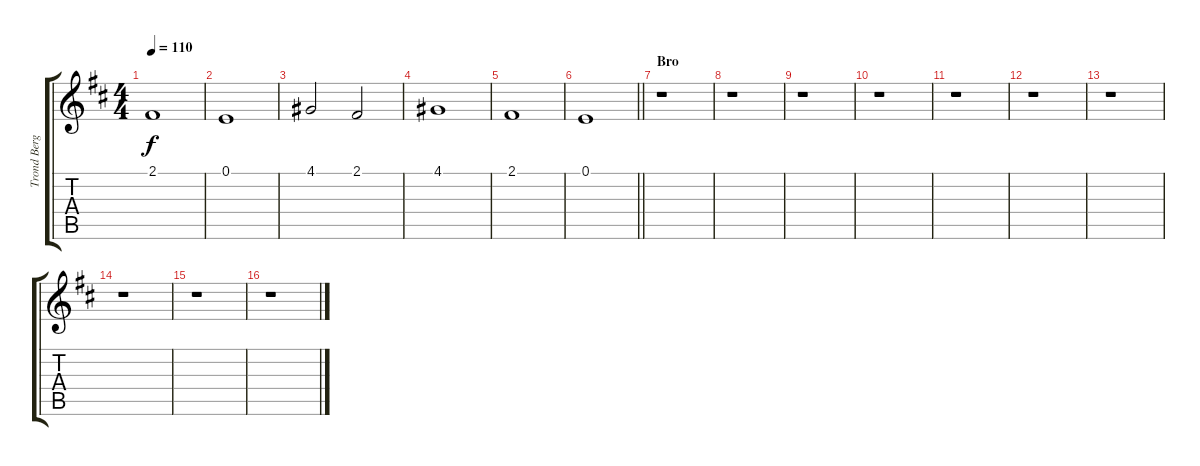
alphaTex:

\track ("Trond Berg - Bakgrunnsvokal" "Trond Berg") {instrument flute}
\staff {score tabs}
\tuning (E4 B3 G3 D3 A2 E2) {hide}
\ts (4 4)
\tempo 110
\clef g2
\ks d
2.1.1{dy f} |
0.1.1 |
4.1.2 2.1.2 |
4.1.1 |
2.1.1 |
\barLineRight lightlight
0.1.1 |
\section ("" "Bro")
r.1 |
r.1 |
r.1 |
r.1 |
r.1 |
r.1 |
r.1 |
r.1 |
r.1 |
r.1
